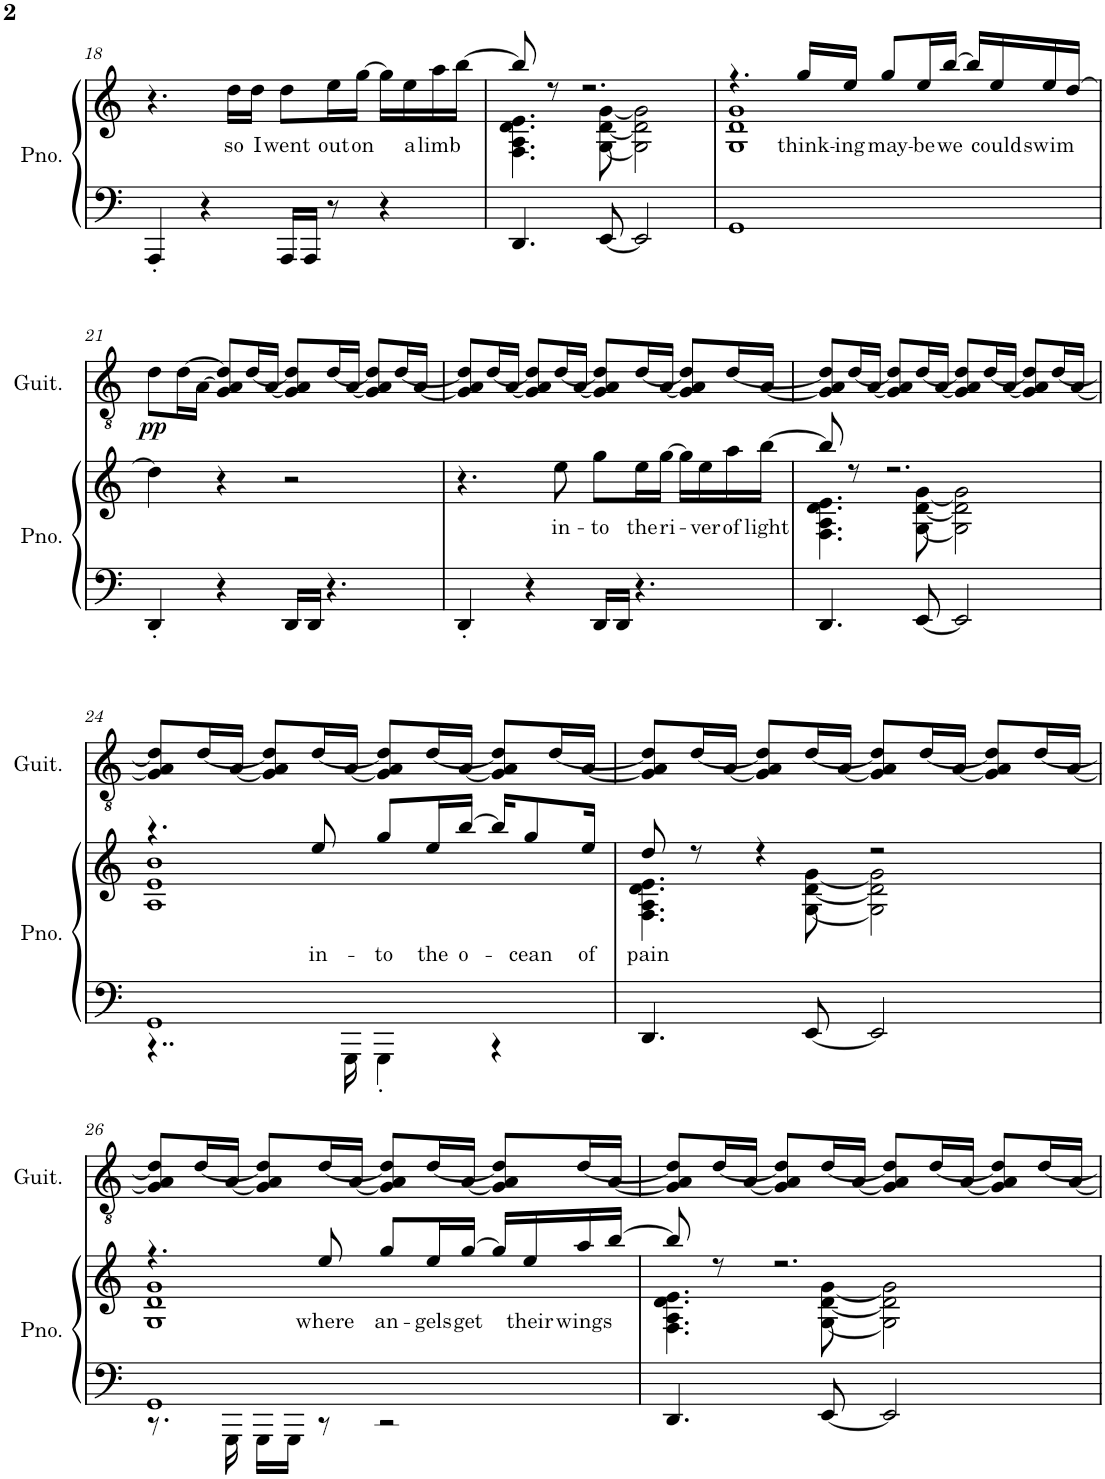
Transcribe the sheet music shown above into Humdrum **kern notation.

**kern	**kern	**text	**kern	**dynam	**kern
*part3	*part3	*part3	*part2	*part2	*part1
*staff4	*staff3	*staff3	*staff2	*staff2	*staff1
*I"Piano	*	*	*I"Classical Guitar	*	*I"Glockenspiel
*I'Pno.	*	*	*I'Guit.	*	*I'Glock.
!!LO:PB:g=z
*clefF4	*clefG2	*	*clefGv2	*	*clefG2
*	*	*	*	*	*Trd-14c-24
*k[]	*k[]	*	*k[]	*	*k[]
*M4/4	*M4/4	*	*M4/4	*	*M4/4
=18	=18	=18	=18	=18	=18
4AAA'/	4.r	.	1r	.	1r
4r	.	.	.	.	.
!	!	!LO:LY:b	!	!	!
.	16dd\LL	so	.	.	.
!	!	!LO:LY:b	!	!	!
.	16dd\JJ	I	.	.	.
!	!	!LO:LY:b	!	!	!
16AAA/LL	8dd\L	went	.	.	.
16AAA/JJ	.	.	.	.	.
!	!	!LO:LY:b	!	!	!
8r	16ee\L	out	.	.	.
!	!	!LO:LY:b	!	!	!
.	[16gg\JJ	on	.	.	.
4r	16gg\LL]	.	.	.	.
!	!	!LO:LY:b	!	!	!
.	16ee\	a	.	.	.
!	!	!LO:LY:b	!	!	!
.	16aa\	limb	.	.	.
.	[16bb\JJ	.	.	.	.
=19	=19	=19	=19	=19	=19
*	*^	*	*	*	*
4.DD/	8bb/]	4.F\ 4.A\ 4.d\ 4.e\	.	1r	.	1r
.	8r	.	.	.	.	.
.	2.r	.	.	.	.	.
[8EE/	.	[8G\ [8d\ [8g\	.	.	.	.
2EE/]	.	2G\] 2d\] 2g\]	.	.	.	.
=20	=20	=20	=20	=20	=20	=20
1GG	4.r	1G 1d 1g	.	1r	.	1r
!	!	!	!LO:LY:b	!	!	!
.	16gg/LL	.	think-	.	.	.
!	!	!	!LO:LY:b	!	!	!
.	16ee/JJ	.	-ing	.	.	.
!	!	!	!LO:LY:b	!	!	!
.	8gg/L	.	may-	.	.	.
!	!	!	!LO:LY:b	!	!	!
.	16ee/L	.	-be	.	.	.
!	!	!	!LO:LY:b	!	!	!
.	[16bb/JJ	.	we	.	.	.
.	16bb/LL]	.	.	.	.	.
!	!	!	!LO:LY:b	!	!	!
.	16ee/	.	could	.	.	.
!	!	!	!LO:LY:b	!	!	!
.	16ee/	.	swim	.	.	.
.	[16dd/JJ	.	.	.	.	.
*	*v	*v	*	*	*	*
!!LO:LB:g=z
=21	=21	=21	=21	=21	=21
!	!	!	!	!LO:DY:b	!
4DD'/	4dd\]	.	8d\L	pp	1r
.	.	.	[16d\L	.	.
.	.	.	[16A\JJ	.	.
4r	4r	.	8G/ 8A/] 8d/]L	.	.
.	.	.	[16d/L	.	.
.	.	.	[16A/JJ	.	.
16DD/LL	2r	.	8G/ 8A/] 8d/]L	.	.
16DD/JJ	.	.	.	.	.
4.r	.	.	[16d/L	.	.
.	.	.	[16A/JJ	.	.
.	.	.	8G/ 8A/] 8d/]L	.	.
.	.	.	[16d/L	.	.
.	.	.	[16A/JJ	.	.
=22	=22	=22	=22	=22	=22
4DD'/	4.r	.	8G/ 8A/] 8d/]L	.	1r
.	.	.	[16d/L	.	.
.	.	.	[16A/JJ	.	.
4r	.	.	8G/ 8A/] 8d/]L	.	.
!	!	!LO:LY:b	!	!	!
.	8ee\	in-	[16d/L	.	.
.	.	.	[16A/JJ	.	.
!	!	!LO:LY:b	!	!	!
16DD/LL	8gg\L	-to	8G/ 8A/] 8d/]L	.	.
16DD/JJ	.	.	.	.	.
!	!	!LO:LY:b	!	!	!
4.r	16ee\L	the	[16d/L	.	.
!	!	!LO:LY:b	!	!	!
.	[16gg\JJ	ri-	[16A/JJ	.	.
.	16gg\LL]	.	8G/ 8A/] 8d/]L	.	.
!	!	!LO:LY:b	!	!	!
.	16ee\	-ver	.	.	.
!	!	!LO:LY:b	!	!	!
.	16aa\	of	[16d/L	.	.
!	!	!LO:LY:b	!	!	!
.	[16bb\JJ	light	[16A/JJ	.	.
=23	=23	=23	=23	=23	=23
*	*^	*	*	*	*
4.DD/	8bb/]	4.F\ 4.A\ 4.d\ 4.e\	.	8G/ 8A/] 8d/]L	.	1r
.	8r	.	.	[16d/L	.	.
.	.	.	.	[16A/JJ	.	.
.	2.r	.	.	8G/ 8A/] 8d/]L	.	.
[8EE/	.	[8G\ [8d\ [8g\	.	[16d/L	.	.
.	.	.	.	[16A/JJ	.	.
2EE/]	.	2G\] 2d\] 2g\]	.	8G/ 8A/] 8d/]L	.	.
.	.	.	.	[16d/L	.	.
.	.	.	.	[16A/JJ	.	.
.	.	.	.	8G/ 8A/] 8d/]L	.	.
.	.	.	.	[16d/L	.	.
.	.	.	.	[16A/JJ	.	.
!!LO:LB:g=z
=24	=24	=24	=24	=24	=24	=24
*^	*	*	*	*	*	*
1GG	4..r	4.r	1A 1e 1b	.	8G/ 8A/] 8d/]L	.	1r
.	.	.	.	.	[16d/L	.	.
.	.	.	.	.	[16A/JJ	.	.
.	.	.	.	.	8G/ 8A/] 8d/]L	.	.
!	!	!	!	!LO:LY:b	!	!	!
.	.	8ee/	.	in-	[16d/L	.	.
.	16GGG\	.	.	.	[16A/JJ	.	.
!	!	!	!	!LO:LY:b	!	!	!
.	4GGG'\	8gg/L	.	-to	8G/ 8A/] 8d/]L	.	.
!	!	!	!	!LO:LY:b	!	!	!
.	.	16ee/L	.	the	[16d/L	.	.
!	!	!	!	!LO:LY:b	!	!	!
.	.	[16bb/JJ	.	o-	[16A/JJ	.	.
.	4r	16bb/KL]	.	.	8G/ 8A/] 8d/]L	.	.
!	!	!	!	!LO:LY:b	!	!	!
.	.	8gg/	.	-cean	.	.	.
.	.	.	.	.	[16d/L	.	.
!	!	!	!	!LO:LY:b	!	!	!
.	.	16ee/Jk	.	of	[16A/JJ	.	.
*v	*v	*	*	*	*	*	*
=25	=25	=25	=25	=25	=25	=25
!	!	!	!LO:LY:b	!	!	!
4.DD/	8dd/	4.F\ 4.A\ 4.d\ 4.e\	pain	8G/ 8A/] 8d/]L	.	1r
.	8r	.	.	[16d/L	.	.
.	.	.	.	[16A/JJ	.	.
.	4r	.	.	8G/ 8A/] 8d/]L	.	.
[8EE/	.	[8G\ [8d\ [8g\	.	[16d/L	.	.
.	.	.	.	[16A/JJ	.	.
2EE/]	2r	2G\] 2d\] 2g\]	.	8G/ 8A/] 8d/]L	.	.
.	.	.	.	[16d/L	.	.
.	.	.	.	[16A/JJ	.	.
.	.	.	.	8G/ 8A/] 8d/]L	.	.
.	.	.	.	[16d/L	.	.
.	.	.	.	[16A/JJ	.	.
!!LO:LB:g=z
=26	=26	=26	=26	=26	=26	=26
*^	*	*	*	*	*	*
1GG	8.r	4.r	1G 1d 1g	.	8G/ 8A/] 8d/]L	.	1r
.	.	.	.	.	[16d/L	.	.
.	16GGG\	.	.	.	[16A/JJ	.	.
.	16GGG\LL	.	.	.	8G/ 8A/] 8d/]L	.	.
.	16GGG\JJ	.	.	.	.	.	.
!	!	!	!	!LO:LY:b	!	!	!
.	8r	8ee/	.	where	[16d/L	.	.
.	.	.	.	.	[16A/JJ	.	.
!	!	!	!	!LO:LY:b	!	!	!
.	2r	8gg/L	.	an-	8G/ 8A/] 8d/]L	.	.
!	!	!	!	!LO:LY:b	!	!	!
.	.	16ee/L	.	-gels	[16d/L	.	.
!	!	!	!	!LO:LY:b	!	!	!
.	.	[16gg/JJ	.	get	[16A/JJ	.	.
.	.	16gg/LL]	.	.	8G/ 8A/] 8d/]L	.	.
!	!	!	!	!LO:LY:b	!	!	!
.	.	16ee/	.	their	.	.	.
!	!	!	!	!LO:LY:b	!	!	!
.	.	16aa/	.	wings	[16d/L	.	.
.	.	[16bb/JJ	.	.	[16A/JJ	.	.
*v	*v	*	*	*	*	*	*
=27	=27	=27	=27	=27	=27	=27
4.DD/	8bb/]	4.F\ 4.A\ 4.d\ 4.e\	.	8G/ 8A/] 8d/]L	.	1r
.	8r	.	.	[16d/L	.	.
.	.	.	.	[16A/JJ	.	.
.	2.r	.	.	8G/ 8A/] 8d/]L	.	.
[8EE/	.	[8G\ [8d\ [8g\	.	[16d/L	.	.
.	.	.	.	[16A/JJ	.	.
2EE/]	.	2G\] 2d\] 2g\]	.	8G/ 8A/] 8d/]L	.	.
.	.	.	.	[16d/L	.	.
.	.	.	.	[16A/JJ	.	.
.	.	.	.	8G/ 8A/] 8d/]L	.	.
.	.	.	.	[16d/L	.	.
.	.	.	.	[16A/JJ	.	.
*	*v	*v	*	*	*	*
=	=	=	=	=	=
*-	*-	*-	*-	*-	*-
